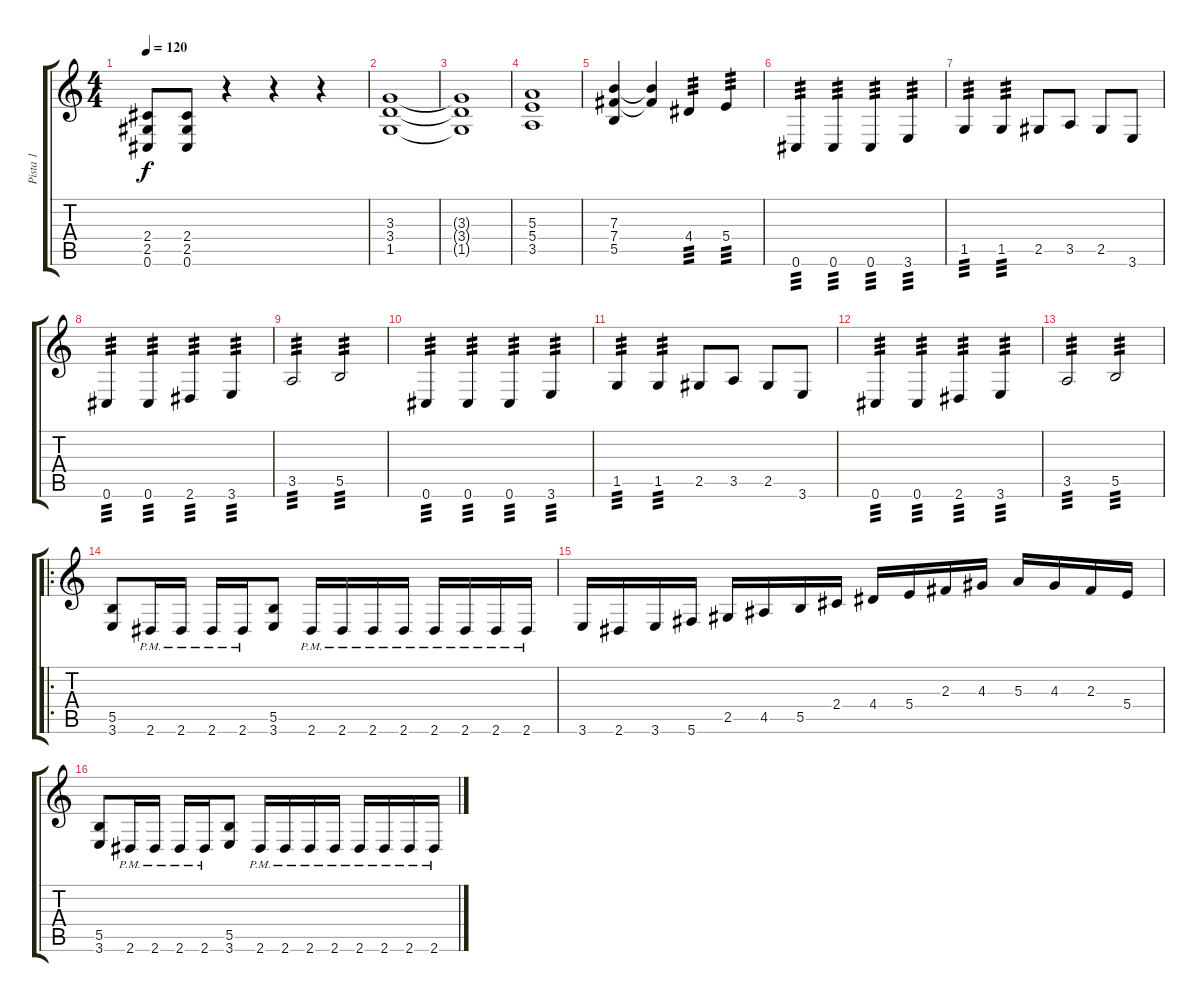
\track ("Pista 1" "Pista 1") {instrument distortionguitar}
\staff {score tabs}
\tuning (Db4 Ab3 E3 B2 Gb2 Db2) {hide}
\ts (4 4)
\tempo 120
\clef g2
\ks c
(2.4 2.5 0.6).8{dy f} (2.4 2.5 0.6).8 r.4 r.4 r.4 |
(3.3 3.4 1.5).1 |
(3.3{t} 3.4{t} 1.5{t}).1 |
(5.3 5.4 3.5).1 |
(7.3 7.4 5.5).4 (7.3{t} 7.4{t}).4 4.4.4{tp 3} 5.4.4{tp 3} |
0.6.4{tp 3} 0.6.4{tp 3} 0.6.4{tp 3} 3.6.4{tp 3} |
1.5.4{tp 3} 1.5.4{tp 3} 2.5.8 3.5.8 2.5.8 3.6.8 |
0.6.4{tp 3} 0.6.4{tp 3} 2.6.4{tp 3} 3.6.4{tp 3} |
3.5.2{tp 3} 5.5.2{tp 3} |
0.6.4{tp 3} 0.6.4{tp 3} 0.6.4{tp 3} 3.6.4{tp 3} |
1.5.4{tp 3} 1.5.4{tp 3} 2.5.8 3.5.8 2.5.8 3.6.8 |
0.6.4{tp 3} 0.6.4{tp 3} 2.6.4{tp 3} 3.6.4{tp 3} |
3.5.2{tp 3} 5.5.2{tp 3} |
\ro
(5.5 3.6).8 2.6{pm}.16 2.6{pm}.16 2.6{pm}.16 2.6{pm}.16 (5.5 3.6).8 2.6{pm}.16 2.6{pm}.16 2.6{pm}.16 2.6{pm}.16 2.6{pm}.16 2.6{pm}.16 2.6{pm}.16 2.6{pm}.16 |
3.6.16 2.6.16 3.6.16 5.6.16 2.5.16 4.5.16 5.5.16 2.4.16 4.4.16 5.4.16 2.3.16 4.3.16 5.3.16 4.3.16 2.3.16 5.4.16 |
(5.5 3.6).8 2.6{pm}.16 2.6{pm}.16 2.6{pm}.16 2.6{pm}.16 (5.5 3.6).8 2.6{pm}.16 2.6{pm}.16 2.6{pm}.16 2.6{pm}.16 2.6{pm}.16 2.6{pm}.16 2.6{pm}.16 2.6{pm}.16
